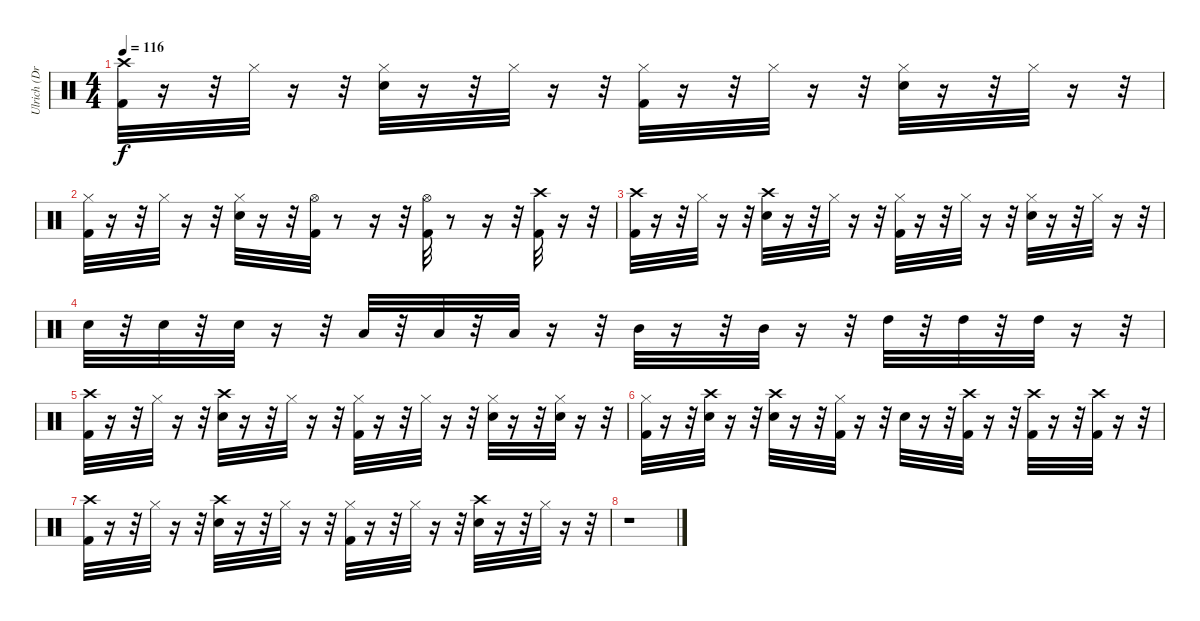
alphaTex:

\track ("Ulrich (Drums)" "Ulrich (Dr") {instrument percussion}
\staff {score}
\articulation defaults
\ts (4 4)
\tempo 116
\clef neutral
\ks c
("Crash high (hit)" "Kick (hit) 2").32{dy f} r.16 r.32 "Hi-Hat (closed)".32 r.16 r.32 ("Snare (hit) 2" "Hi-Hat (closed)").32 r.16 r.32 "Hi-Hat (closed)".32 r.16 r.32 ("Kick (hit) 2" "Hi-Hat (closed)").32 r.16 r.32 "Hi-Hat (closed)".32 r.16 r.32 ("Snare (hit) 2" "Hi-Hat (closed)").32 r.16 r.32 "Hi-Hat (closed)".32 r.16 r.32 |
("Hi-Hat (closed)" "Kick (hit) 2").32 r.16 r.32 "Hi-Hat (closed)".32 r.16 r.32 ("Snare (hit) 2" "Hi-Hat (closed)").32 r.16 r.32 ("Hi-Hat (open)" "Kick (hit) 2").32 r.8 r.16 r.32 ("Hi-Hat (open)" "Kick (hit) 2").32 r.8 r.16 r.32 ("Crash high (hit)" "Kick (hit) 2").32 r.16 r.32 |
("Kick (hit) 2" "Crash high (hit)").32 r.16 r.32 "Hi-Hat (closed)".32 r.16 r.32 ("Snare (hit) 2" "Crash high (hit)").32 r.16 r.32 "Hi-Hat (closed)".32 r.16 r.32 ("Kick (hit) 2" "Hi-Hat (closed)").32 r.16 r.32 "Hi-Hat (closed)".32 r.16 r.32 ("Snare (hit) 2" "Hi-Hat (closed)").32 r.16 r.32 "Hi-Hat (closed)".32 r.16 r.32 |
"Snare (hit) 2".32 r.32 "Snare (hit) 2".32 r.32 "Snare (hit) 2".32 r.16 r.32 "Low Tom (hit)".32 r.32 "Low Tom (hit)".32 r.32 "Low Tom (hit)".32 r.16 r.32 "Mid Tom (hit)".32 r.16 r.32 "Mid Tom (hit)".32 r.16 r.32 "High Tom (hit)".32 r.32 "High Tom (hit)".32 r.32 "High Tom (hit)".32 r.16 r.32 |
("Kick (hit) 2" "Crash high (hit)").32 r.16 r.32 "Hi-Hat (closed)".32 r.16 r.32 ("Snare (hit) 2" "Crash high (hit)").32 r.16 r.32 "Hi-Hat (closed)".32 r.16 r.32 ("Kick (hit) 2" "Hi-Hat (closed)").32 r.16 r.32 "Hi-Hat (closed)".32 r.16 r.32 ("Snare (hit) 2" "Hi-Hat (closed)").32 r.16 r.32 ("Snare (hit) 2" "Hi-Hat (closed)").32 r.16 r.32 |
("Kick (hit) 2" "Hi-Hat (closed)").32 r.16 r.32 ("Crash high (hit)" "Snare (hit) 2").32 r.16 r.32 ("Crash high (hit)" "Snare (hit) 2").32 r.16 r.32 ("Hi-Hat (closed)" "Kick (hit) 2").32 r.16 r.32 "Snare (hit) 2".32 r.16 r.32 ("Kick (hit) 2" "Crash high (hit)").32 r.16 r.32 ("Kick (hit) 2" "Crash high (hit)").32 r.16 r.32 ("Kick (hit) 2" "Crash high (hit)").32 r.16 r.32 |
("Kick (hit) 2" "Crash high (hit)").32 r.16 r.32 "Hi-Hat (closed)".32 r.16 r.32 ("Crash high (hit)" "Snare (hit) 2").32 r.16 r.32 "Hi-Hat (closed)".32 r.16 r.32 ("Hi-Hat (closed)" "Kick (hit) 2").32 r.16 r.32 "Hi-Hat (closed)".32 r.16 r.32 ("Crash high (hit)" "Snare (hit) 2").32 r.16 r.32 "Hi-Hat (closed)".32 r.16 r.32 |
r.1
